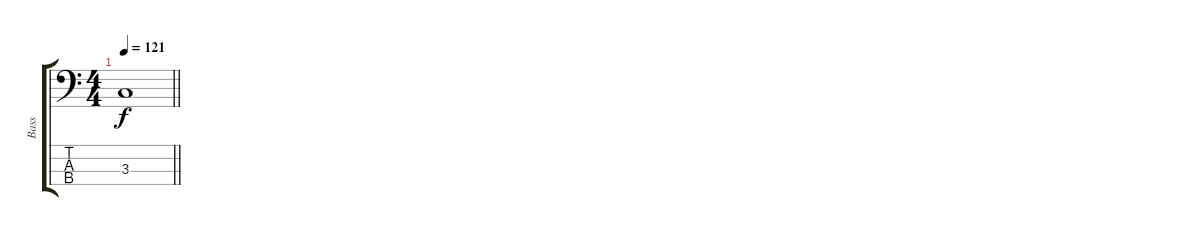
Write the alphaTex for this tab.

\track ("Bass" "Bass") {instrument electricbassfinger}
\staff {score tabs}
\tuning (G2 D2 A1 E1) {hide}
\ts (4 4)
\tempo 121
\clef f4
\barLineRight lightlight
\ks c
3.3.1{dy f}
